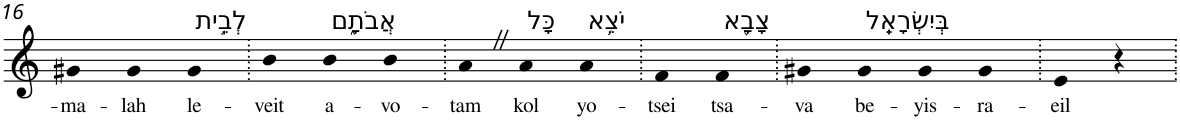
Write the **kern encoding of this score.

**kern	**text
*part1	*part1
*staff1	*staff1
*I"Piano	*
*I'Pno	*
!!LO:PB:g=z
*clefG2	*
*k[]	*
=16	=16
!	!LO:LY:b
4g#X	-ma-
!	!LO:LY:b
4g#	-lah
!LO:TX:a:t=לְבֵ֣ית	!
!	!LO:LY:b
4g#	le-
=17.	=17.
!	!LO:LY:b
4b	-veit
!LO:TX:a:t=אֲבֹתָ֑ם	!
!	!LO:LY:b
4b	a-
!	!LO:LY:b
4b	-vo-
=18.	=18.
!	!LO:LY:b
4aZ	-tam
!LO:TX:a:t=כָּל	!
!	!LO:LY:b
4a	kol
!LO:TX:a:t=יֹצֵ֥א	!
!	!LO:LY:b
4a	yo-
=19.	=19.
!	!LO:LY:b
4f	-tsei
!LO:TX:a:t=צָבָ֖א	!
!	!LO:LY:b
4f	tsa-
=20.	=20.
!	!LO:LY:b
4g#X	-va
!LO:TX:a:t=בְּיִשְׂרָאֵֽל	!
!	!LO:LY:b
4g#	be-
!	!LO:LY:b
4g#	-yis-
!	!LO:LY:b
4g#	-ra-
=21.	=21.
!	!LO:LY:b
4e	-eil
4r	.
=.	=.
*-	*-
